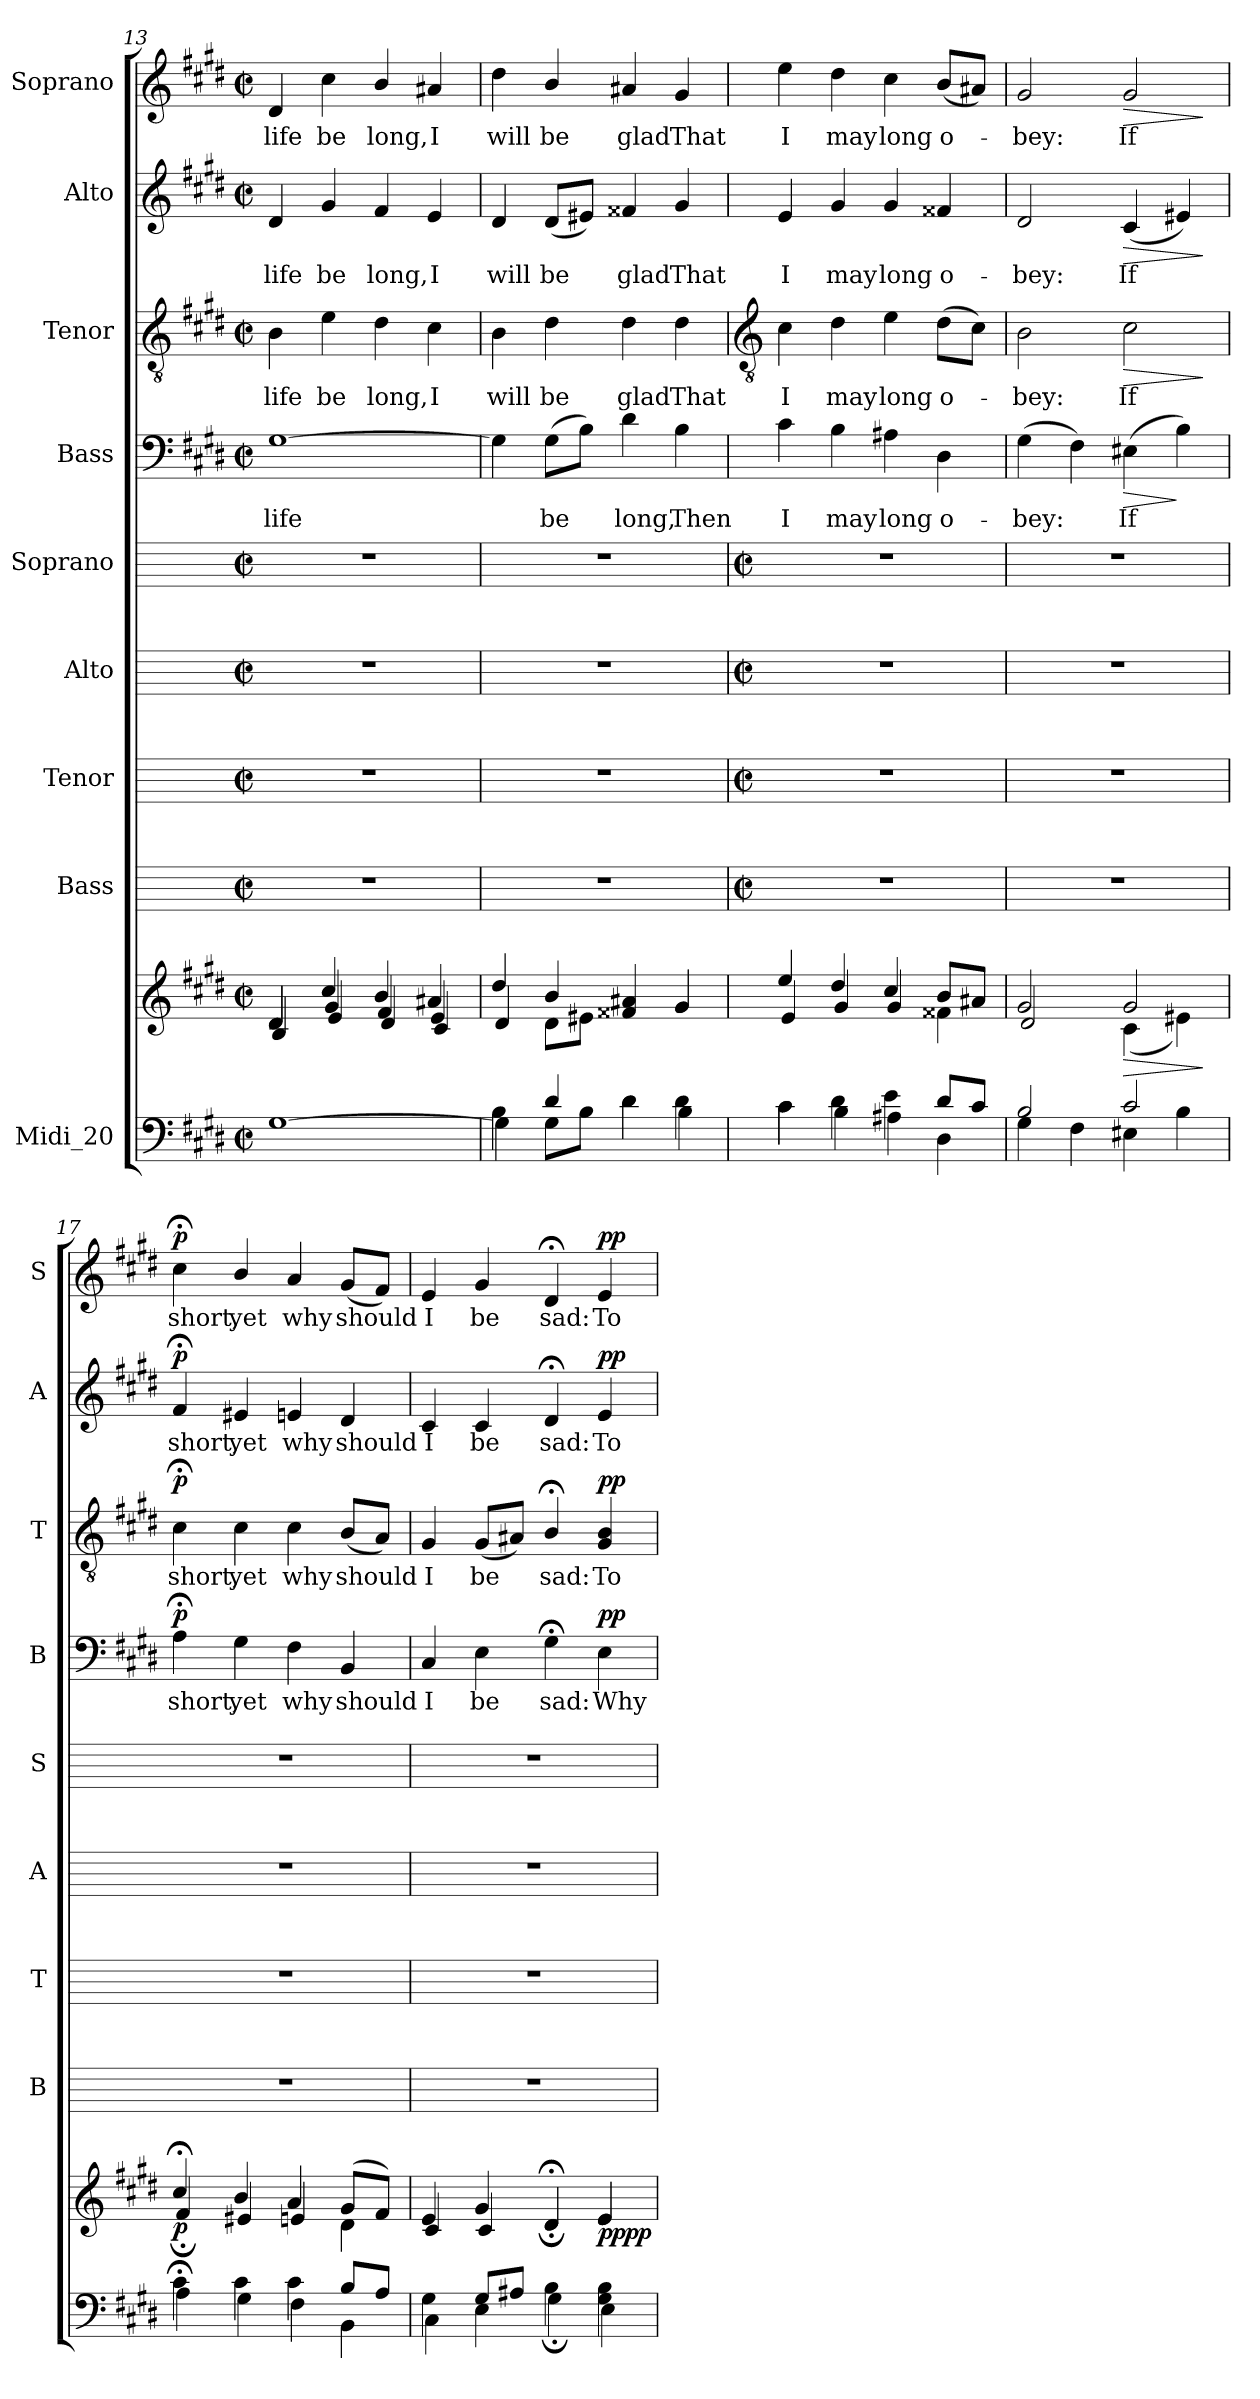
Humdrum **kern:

**kern	**kern	**dynam	**kern	**kern	**kern	**kern	**kern	**text	**dynam	**kern	**text	**dynam	**kern	**text	**dynam	**kern	**text	**dynam
*part9	*part9	*part9	*part8	*part7	*part6	*part5	*part4	*part4	*part4	*part3	*part3	*part3	*part2	*part2	*part2	*part1	*part1	*part1
*staff10	*staff9	*staff9/10	*staff8	*staff7	*staff6	*staff5	*staff4	*staff4	*staff4	*staff3	*staff3	*staff3	*staff2	*staff2	*staff2	*staff1	*staff1	*staff1
*I"Midi_20	*	*	*I"Bass	*I"Tenor	*I"Alto	*I"Soprano	*I"Bass	*	*	*I"Tenor	*	*	*I"Alto	*	*	*I"Soprano	*	*
*	*	*	*I'B	*I'T	*I'A	*I'S	*I'B	*	*	*I'T	*	*	*I'A	*	*	*I'S	*	*
*clefF4	*clefG2	*	*	*	*	*	*clefF4	*	*	*clefGv2	*	*	*clefG2	*	*	*clefG2	*	*
*k[f#c#g#d#]	*k[f#c#g#d#]	*	*	*	*	*	*k[f#c#g#d#]	*	*	*k[f#c#g#d#]	*	*	*k[f#c#g#d#]	*	*	*k[f#c#g#d#]	*	*
*E:	*E:	*	*	*	*	*	*E:	*	*	*E:	*	*	*E:	*	*	*E:	*	*
*M2/2	*M2/2	*	*M2/2	*M2/2	*M2/2	*M2/2	*M2/2	*	*	*M2/2	*	*	*M2/2	*	*	*M2/2	*	*
*met(c|)	*met(c|)	*	*met(c|)	*met(c|)	*met(c|)	*met(c|)	*met(c|)	*	*	*met(c|)	*	*	*met(c|)	*	*	*met(c|)	*	*
=13	=13	=13	=13	=13	=13	=13	=13	=13	=13	=13	=13	=13	=13	=13	=13	=13	=13	=13
*	*^	*	*	*	*	*	*	*	*	*	*	*	*	*	*	*	*	*
*	*	*^	*	*	*	*	*	*	*	*	*	*	*	*	*	*	*	*	*
!	!	!	!	!	!	!	!	!	!	!LO:LY:b	!	!	!LO:LY:b	!	!	!LO:LY:b	!	!	!LO:LY:b	!
[1G#\	4d#/	4d#/	4B/	.	1r	1r	1r	1r	[1G#	life	.	4B	life	.	4d#	life	.	4d#	life	.
!	!	!	!	!	!	!	!	!	!	!	!	!	!LO:LY:b	!	!	!LO:LY:b	!	!	!LO:LY:b	!
.	4cc#/	4g#/	4e/	.	.	.	.	.	.	.	.	4e	be	.	4g#	be	.	4cc#	be	.
!	!	!	!	!	!	!	!	!	!	!	!	!	!LO:LY:b	!	!	!LO:LY:b	!	!	!LO:LY:b	!
.	4b/	4f#/	4d#/	.	.	.	.	.	.	.	.	4d#	long,	.	4f#	long,	.	4b/	long,	.
!	!	!	!	!	!	!	!	!	!	!	!	!	!LO:LY:b	!	!	!LO:LY:b	!	!	!LO:LY:b	!
.	4a#X/	4e/	4c#/	.	.	.	.	.	.	.	.	4c#	I	.	4e	I	.	4a#X	I	.
=14	=14	=14	=14	=14	=14	=14	=14	=14	=14	=14	=14	=14	=14	=14	=14	=14	=14	=14	=14	=14
*^	*	*	*	*	*	*	*	*	*	*	*	*	*	*	*	*	*	*	*	*
!	!	!	!	!	!	!	!	!	!	!	!	!	!	!LO:LY:b	!	!	!LO:LY:b	!	!	!LO:LY:b	!
*	*	*	*v	*v	*	*	*	*	*	*	*	*	*	*	*	*	*	*	*	*	*
4B\	4G#\]	4dd#/	4d#/	.	1r	1r	1r	1r	4G#]	.	.	4B	will	.	4d#	will	.	4dd#	will	.
!	!	!	!	!	!	!	!	!	!	!LO:LY:b	!	!	!LO:LY:b	!	!	!LO:LY:b	!	!	!LO:LY:b	!
4d#/	8G#\L	4b/	8d#\L	.	.	.	.	.	(>8G#L	be	.	4d#	be	.	(<8d#L	be	.	4b/	be	.
.	8B\J	.	8e#X\J	.	.	.	.	.	8BJ)	.	.	.	.	.	8e#XJ)	.	.	.	.	.
!	!	!	!	!	!	!	!	!	!	!LO:LY:b	!	!	!LO:LY:b	!	!	!LO:LY:b	!	!	!LO:LY:b	!
4d#\	4d#\	4ryy	4f##X/ 4a#X/	.	.	.	.	.	4d#	long,	.	4d#	glad	.	4f##X	glad	.	4a#X	glad	.
!	!	!	!	!	!	!	!	!	!	!LO:LY:b	!	!	!LO:LY:b	!	!	!LO:LY:b	!	!	!LO:LY:b	!
4d#\	4B\	4g#/	4g#/	.	.	.	.	.	4B	Then	.	4d#	That	.	4g#	That	.	4g#	That	.
!!LO:LB:g=z
=15	=15	=15	=15	=15	=15	=15	=15	=15	=15	=15	=15	=15	=15	=15	=15	=15	=15	=15	=15	=15
*	*	*	*	*	*	*	*	*	*	*	*	*clefGv2	*	*	*	*	*	*	*	*
*	*	*	*	*	*M2/2	*M2/2	*M2/2	*M2/2	*	*	*	*	*	*	*	*	*	*	*	*
*	*	*	*	*	*met(c|)	*met(c|)	*met(c|)	*met(c|)	*	*	*	*	*	*	*	*	*	*	*	*
!	!	!	!	!	!	!	!	!	!	!LO:LY:b	!	!	!LO:LY:b	!	!	!LO:LY:b	!	!	!LO:LY:b	!
4c#\	4c#\	4ee/	4e/	.	1r	1r	1r	1r	4c#	I	.	4c#	I	.	4e	I	.	4ee	I	.
!	!	!	!	!	!	!	!	!	!	!LO:LY:b	!	!	!LO:LY:b	!	!	!LO:LY:b	!	!	!LO:LY:b	!
4d#\	4B\	4dd#/	4g#/	.	.	.	.	.	4B	may	.	4d#	may	.	4g#	may	.	4dd#	may	.
!	!	!	!	!	!	!	!	!	!	!LO:LY:b	!	!	!LO:LY:b	!	!	!LO:LY:b	!	!	!LO:LY:b	!
4e\	4A#X\	4cc#/	4g#/	.	.	.	.	.	4A#X	long	.	4e	long	.	4g#	long	.	4cc#	long	.
!	!	!	!	!	!	!	!	!	!	!LO:LY:b	!	!	!LO:LY:b	!	!	!LO:LY:b	!	!	!LO:LY:b	!
8d#/L	4D#\	8b/L	4f##X\	.	.	.	.	.	4D#	o-	.	(>8d#L	o-	.	4f##X	o-	.	(<8bL	o-	.
8c#/J	.	8a#X/J	.	.	.	.	.	.	.	.	.	8c#J)	.	.	.	.	.	8a#XJ)	.	.
=16	=16	=16	=16	=16	=16	=16	=16	=16	=16	=16	=16	=16	=16	=16	=16	=16	=16	=16	=16	=16
!	!	!	!	!	!	!	!	!	!	!LO:LY:b	!	!	!LO:LY:b	!	!	!LO:LY:b	!	!	!LO:LY:b	!
2B/	4G#\	2g#/	2d#/	.	1r	1r	1r	1r	(>4G#	-bey:	.	2B	bey:	.	2d#	-bey:	.	2g#	bey:	.
.	4F#\	.	.	.	.	.	.	.	4F#)	.	.	.	.	.	.	.	.	.	.	.
!	!	!	!	!LO:HP:b	!	!	!	!	!	!LO:LY:b	!LO:HP:b	!	!LO:LY:b	!LO:HP:b	!	!LO:LY:b	!LO:HP:b	!	!LO:LY:b	!LO:HP:b
2c#/	4E#X\	2g#/	(<4c#\	>	.	.	.	.	(>4E#X	If	>	2c#	If	>	(<4c#	If	>	2g#	If	>
.	4B\	.	4e#X\)	.	.	.	.	.	4B)	.	]	.	.	.	4e#X)	.	.	.	.	.
*v	*v	*	*	*	*	*	*	*	*	*	*	*	*	*	*	*	*	*	*	*
*	*v	*v	*	*	*	*	*	*	*	*	*	*	*	*	*	*	*	*	*
.	.	]	.	.	.	.	.	.	.	.	.	]	.	.	]	.	.	]
=17	=17	=17	=17	=17	=17	=17	=17	=17	=17	=17	=17	=17	=17	=17	=17	=17	=17	=17
*^	*^	*	*	*	*	*	*	*	*	*	*	*	*	*	*	*	*	*
!	!	!	!	!LO:DY:b	!	!	!	!	!	!LO:LY:b	!LO:DY:b	!	!LO:LY:b	!LO:DY:b	!	!LO:LY:b	!LO:DY:b	!	!LO:LY:b	!LO:DY:b
4c#;<\	4A\	4cc#;</	4f#;</	p	1r	1r	1r	1r	4A;<	short,	p	4c#;<	short,	p	4f#;<	short,	p	4cc#;<	short,	p
!	!	!	!	!	!	!	!	!	!	!LO:LY:b	!	!	!LO:LY:b	!	!	!LO:LY:b	!	!	!LO:LY:b	!
4c#\	4G#\	4b/	4e#X/	.	.	.	.	.	4G#	yet	.	4c#	yet	.	4e#X	yet	.	4b/	yet	.
!	!	!	!	!	!	!	!	!	!	!LO:LY:b	!	!	!LO:LY:b	!	!	!LO:LY:b	!	!	!LO:LY:b	!
4c#\	4F#\	4a/	4en/	.	.	.	.	.	4F#	why	.	4c#	why	.	4en	why	.	4a	why	.
!	!	!	!	!	!	!	!	!	!	!LO:LY:b	!	!	!LO:LY:b	!	!	!LO:LY:b	!	!	!LO:LY:b	!
8B/L	4BB\	(>8g#/L	4d#\	.	.	.	.	.	4BB	should	.	(<8BL	should	.	4d#	should	.	(<8g#L	should	.
8A/J	.	8f#/J)	.	.	.	.	.	.	.	.	.	8AJ)	.	.	.	.	.	8f#J)	.	.
=18	=18	=18	=18	=18	=18	=18	=18	=18	=18	=18	=18	=18	=18	=18	=18	=18	=18	=18	=18	=18
!	!	!	!	!	!	!	!	!	!	!LO:LY:b	!	!	!LO:LY:b	!	!	!LO:LY:b	!	!	!LO:LY:b	!
4G#\	4C#\	4e/	4c#/	.	1r	1r	1r	1r	4C#	I	.	4G#	I	.	4c#	I	.	4e	I	.
!	!	!	!	!	!	!	!	!	!	!LO:LY:b	!	!	!LO:LY:b	!	!	!LO:LY:b	!	!	!LO:LY:b	!
8G#/L	4E\	4g#/	4c#/	.	.	.	.	.	4E	be	.	(<8G#L	be	.	4c#	be	.	4g#	be	.
8A#X/J	.	.	.	.	.	.	.	.	.	.	.	8A#XJ)	.	.	.	.	.	.	.	.
!	!	!	!	!	!	!	!	!	!	!LO:LY:b	!	!	!LO:LY:b	!	!	!LO:LY:b	!	!	!LO:LY:b	!
4B\	4G#;\	4d#;</	4d#;</	.	.	.	.	.	4G#;<	sad:	.	4B;</	sad:	.	4d#;<	sad:	.	4d#;<	sad:	.
!	!	!	!	!LO:DY:b	!	!	!	!	!	!LO:LY:b	!	!	!LO:LY:b	!	!	!LO:LY:b	!	!	!LO:LY:b	!
!	!	!	!	!LO:DY:n=1:b	!	!	!	!	!	!	!LO:DY:b	!	!	!LO:DY:b	!	!	!LO:DY:b	!	!	!LO:DY:b
4G#\ 4B\	4E\	4e/	4e/	pp pp	.	.	.	.	4E	Why	pp	4G# 4B	To	pp	4e	To	pp	4e	To	pp
*v	*v	*	*	*	*	*	*	*	*	*	*	*	*	*	*	*	*	*	*	*
*	*v	*v	*	*	*	*	*	*	*	*	*	*	*	*	*	*	*	*	*
=	=	=	=	=	=	=	=	=	=	=	=	=	=	=	=	=	=	=
*-	*-	*-	*-	*-	*-	*-	*-	*-	*-	*-	*-	*-	*-	*-	*-	*-	*-	*-
